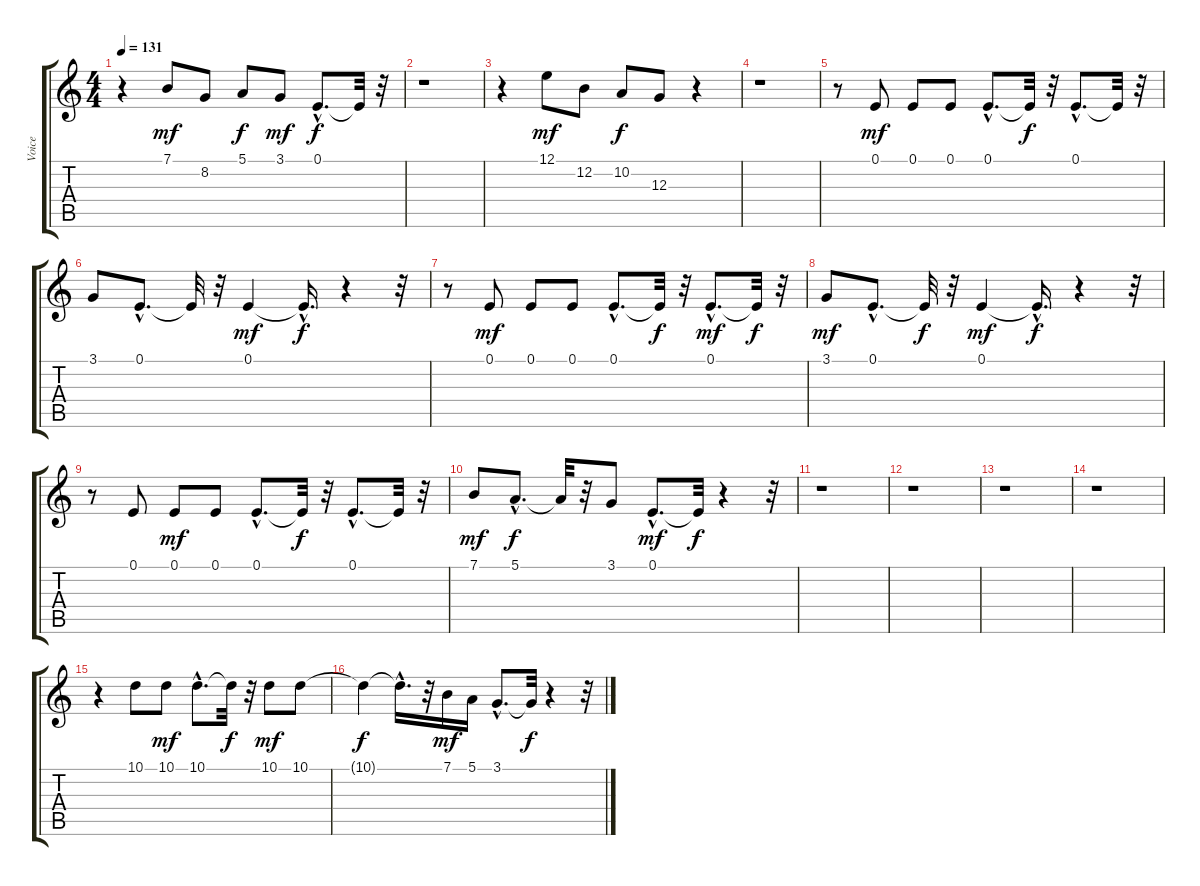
\track ("Voice" "Voice") {instrument voiceoohs}
\staff {score tabs}
\tuning (E4 B3 G3 D3 A2 E2) {hide}
\ts (4 4)
\tempo 131
\clef g2
\ks c
r.4{dy f} 7.1.8{dy mf} 8.2.8 5.1.8{dy f} 3.1.8{dy mf} 0.1{hac}.8{d dy f} 0.1{t}.32 r.32 |
r.1 |
r.4 12.1.8{dy mf} 12.2.8 10.2.8{dy f} 12.3.8 r.4 |
r.1 |
r.8 0.1.8{dy mf} 0.1.8 0.1.8 0.1{hac}.8{d} 0.1{t}.32{dy f} r.32 0.1{hac}.8{d} 0.1{t}.32 r.32 |
3.1.8 0.1{hac}.8{d} 0.1{t}.32 r.32 0.1.4{dy mf} 0.1{hac t}.16{d dy f} r.4 r.32 |
r.8 0.1.8{dy mf} 0.1.8 0.1.8 0.1{hac}.8{d} 0.1{t}.32{dy f} r.32 0.1{hac}.8{d dy mf} 0.1{t}.32{dy f} r.32 |
3.1.8{dy mf} 0.1{hac}.8{d} 0.1{t}.32{dy f} r.32 0.1.4{dy mf} 0.1{hac t}.16{d dy f} r.4 r.32 |
r.8 0.1.8 0.1.8{dy mf} 0.1.8 0.1{hac}.8{d} 0.1{t}.32{dy f} r.32 0.1{hac}.8{d} 0.1{t}.32 r.32 |
7.1.8{dy mf} 5.1{hac}.8{d dy f} 5.1{t}.32 r.32 3.1.8 0.1{hac}.8{d dy mf} 0.1{t}.32{dy f} r.4 r.32 |
r.1 |
r.1 |
r.1 |
r.1 |
r.4 10.1.8 10.1.8{dy mf} 10.1{hac}.8{d} 10.1{t}.32{dy f} r.32 10.1.8{dy mf} 10.1.8 |
10.1{t}.4{dy f} 10.1{hac t}.16{d} r.32 7.1.16{dy mf} 5.1.16 3.1{hac}.8{d} 3.1{t}.32{dy f} r.4 r.32
